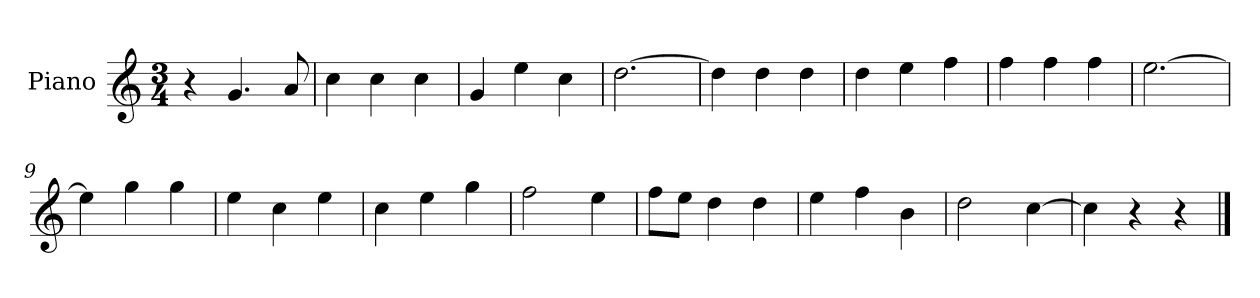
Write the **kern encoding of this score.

**kern
*part1
*staff1
*I"Piano
*I'P-no
*clefG2
*k[]
*M3/4
*MM179
=1
4r
4.g/
8a/
=2
4cc\
4cc\
4cc\
=3
4g/
4ee\
4cc\
=4
[2.dd\
=5
4dd\]
4dd\
4dd\
=6
4dd\
4ee\
4ff\
=7
4ff\
4ff\
4ff\
=8
[2.ee\
=9
4ee\]
4gg\
4gg\
=10
4ee\
4cc\
4ee\
=11
4cc\
4ee\
4gg\
!!LO:LB:g=z
=12
2ff\
4ee\
=13
8ff\L
8ee\J
4dd\
4dd\
=14
4ee\
4ff\
4b\
=15
2dd\
[4cc\
=16
4cc\]
4r
4r
==
*-
